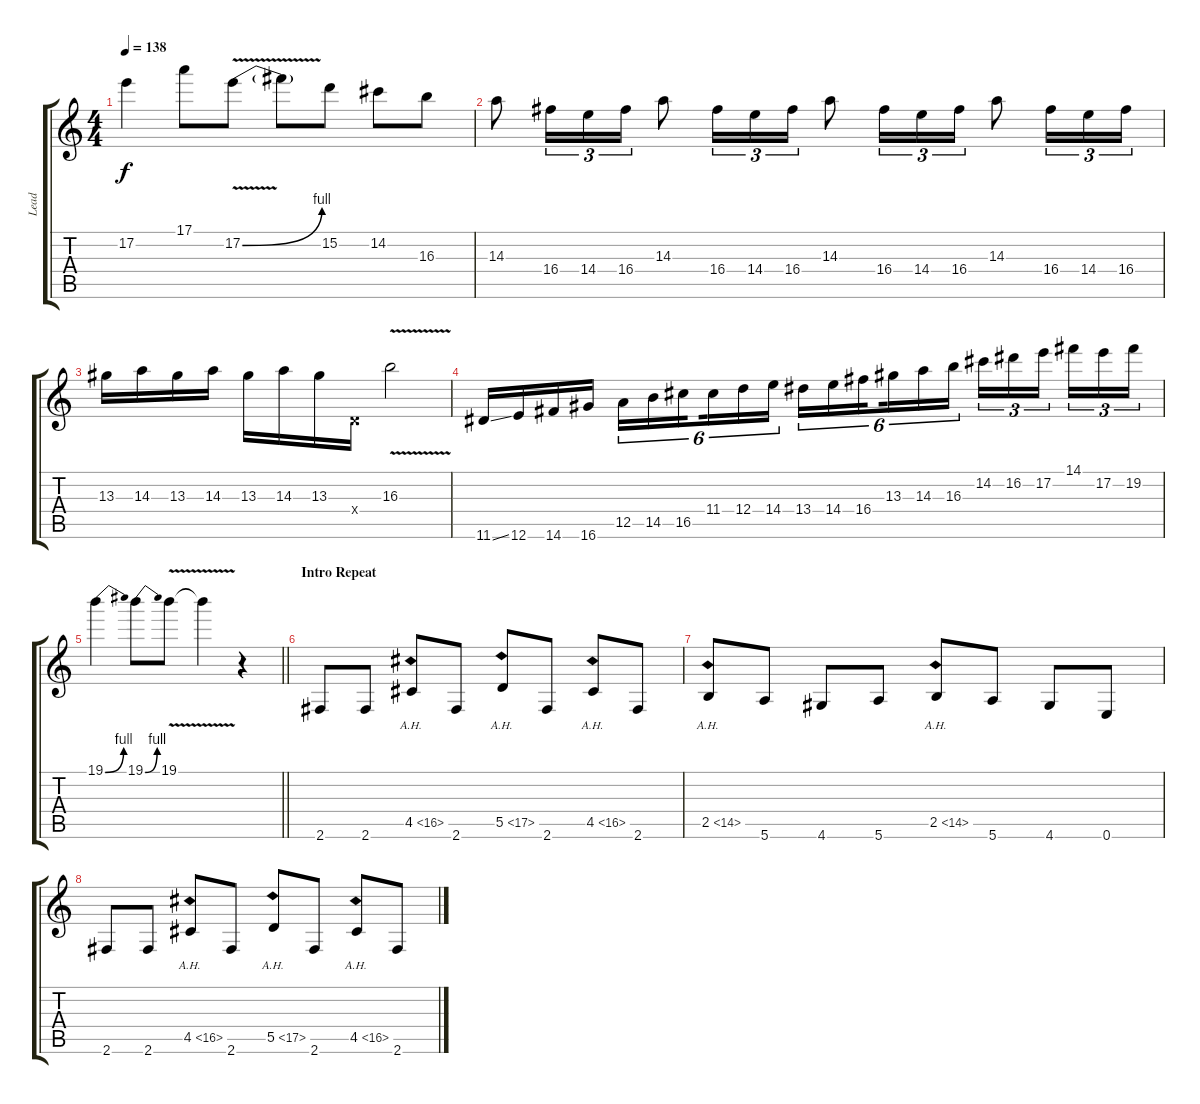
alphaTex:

\track ("Lead" "Lead") {instrument overdrivenguitar}
\staff {score tabs}
\tuning (E4 B3 G3 D3 A2 E2) {hide}
\ts (4 4)
\tempo 138
\clef g2
\ks c
17.2{t}.4{dy f} 17.1.8 17.2{be (bend 0 0 60 4) v}.8 17.2{t}.8 15.2.8 14.2.8 16.3.8 |
14.3.8 16.4.16{tu (3 2)} 14.4.16{tu (3 2)} 16.4.16{tu (3 2)} 14.3.8 16.4.16{tu (3 2)} 14.4.16{tu (3 2)} 16.4.16{tu (3 2)} 14.3.8 16.4.16{tu (3 2)} 14.4.16{tu (3 2)} 16.4.16{tu (3 2)} 14.3.8 16.4.16{tu (3 2)} 14.4.16{tu (3 2)} 16.4.16{tu (3 2)} |
13.3.16 14.3.16 13.3.16 14.3.16 13.3.16 14.3.16 13.3.16 0.4{x}.16 16.3{v}.2 |
11.6{ss}.16 12.6.16 14.6.16 16.6.16 12.5.16{tu (6 4)} 14.5.16{tu (6 4)} 16.5.16{tu (6 4) beam splitsecondary} 11.4.16{tu (6 4)} 12.4.16{tu (6 4)} 14.4.16{tu (6 4)} 13.4.16{tu (6 4)} 14.4.16{tu (6 4)} 16.4.16{tu (6 4) beam splitsecondary} 13.3.16{tu (6 4)} 14.3.16{tu (6 4)} 16.3.16{tu (6 4)} 14.2.16{tu (3 2)} 16.2.16{tu (3 2)} 17.2.16{tu (3 2) beam splitsecondary} 14.1.16{tu (3 2)} 17.2.16{tu (3 2)} 19.2.16{tu (3 2)} |
\barLineRight lightlight
19.1{be (bend 0 0 60 4)}.4 19.1{be (bend 0 0 60 4)}.8 19.1{v}.8 19.1{t}.4 r.4 |
\section ("" "Intro Repeat")
2.6.8 2.6.8 4.5{ah 12}.8 2.6.8 5.5{ah 12}.8 2.6.8 4.5{ah 12}.8 2.6.8 |
2.5{ah 12}.8 5.6.8 4.6.8 5.6.8 2.5{ah 12}.8 5.6.8 4.6.8 0.6.8 |
2.6.8 2.6.8 4.5{ah 12}.8 2.6.8 5.5{ah 12}.8 2.6.8 4.5{ah 12}.8 2.6.8
